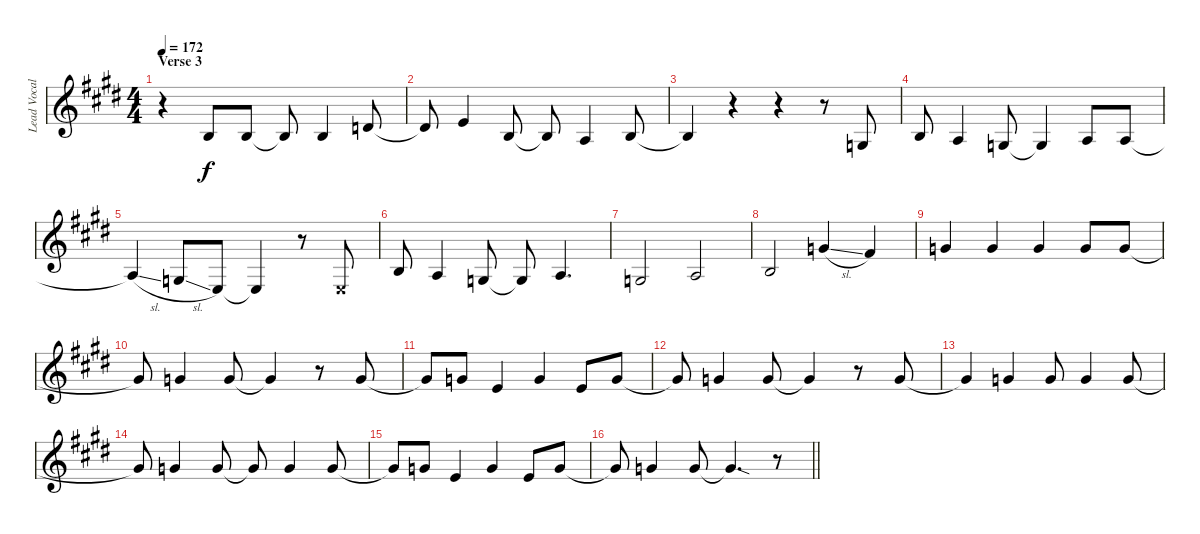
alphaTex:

\track ("Lead Vocals" "Lead Vocal") {instrument lead6voice}
\staff {score}
\tuning (E4 B3 G3 D3 A2 E2) {hide}
\ts (4 4)
\section ("" "Verse 3")
\tempo 172
\clef g2
\ks e
r.4{dy f} 4.3.8 4.3.8 4.3{t}.8 4.3.4 7.3.8 |
7.3{t}.8 5.2.4 4.3.8 4.3{t}.8 7.4.4 4.3.8 |
4.3{t}.4 r.4 r.4 r.8 5.4.8 |
4.3.8 7.4.4 5.4.8 5.4{t}.4 7.4.8 7.4.8 |
7.4{sl t}.4 5.4{sl}.8 2.4.8 2.4{t}.4 r.8 7.5{x}.8 |
4.3.8 7.4.4 5.4.8 5.4{t}.8 7.4.4{d} |
5.4.2 7.4.2 |
4.3.2 8.2{sl}.4 7.2.4 |
8.2.4 8.2.4 8.2.4 8.2.8 8.2.8 |
8.2{t}.8 8.2.4 8.2.8 8.2{t}.4 r.8 8.2.8 |
8.2{t}.8 8.2.8 9.3.4 8.2.4 9.3.8 8.2.8 |
8.2{t}.8 8.2.4 8.2.8 8.2{t}.4 r.8 8.2.8 |
8.2{t}.4 8.2.4 8.2.8 8.2.4 8.2.8 |
8.2{t}.8 8.2.4 8.2.8 8.2{t}.8 8.2.4 8.2.8 |
8.2{t}.8 8.2.8 9.3.4 8.2.4 9.3.8 8.2.8 |
\barLineRight lightlight
8.2{t}.8 8.2.4 8.2.8 8.2{sod t}.4{d} r.8
